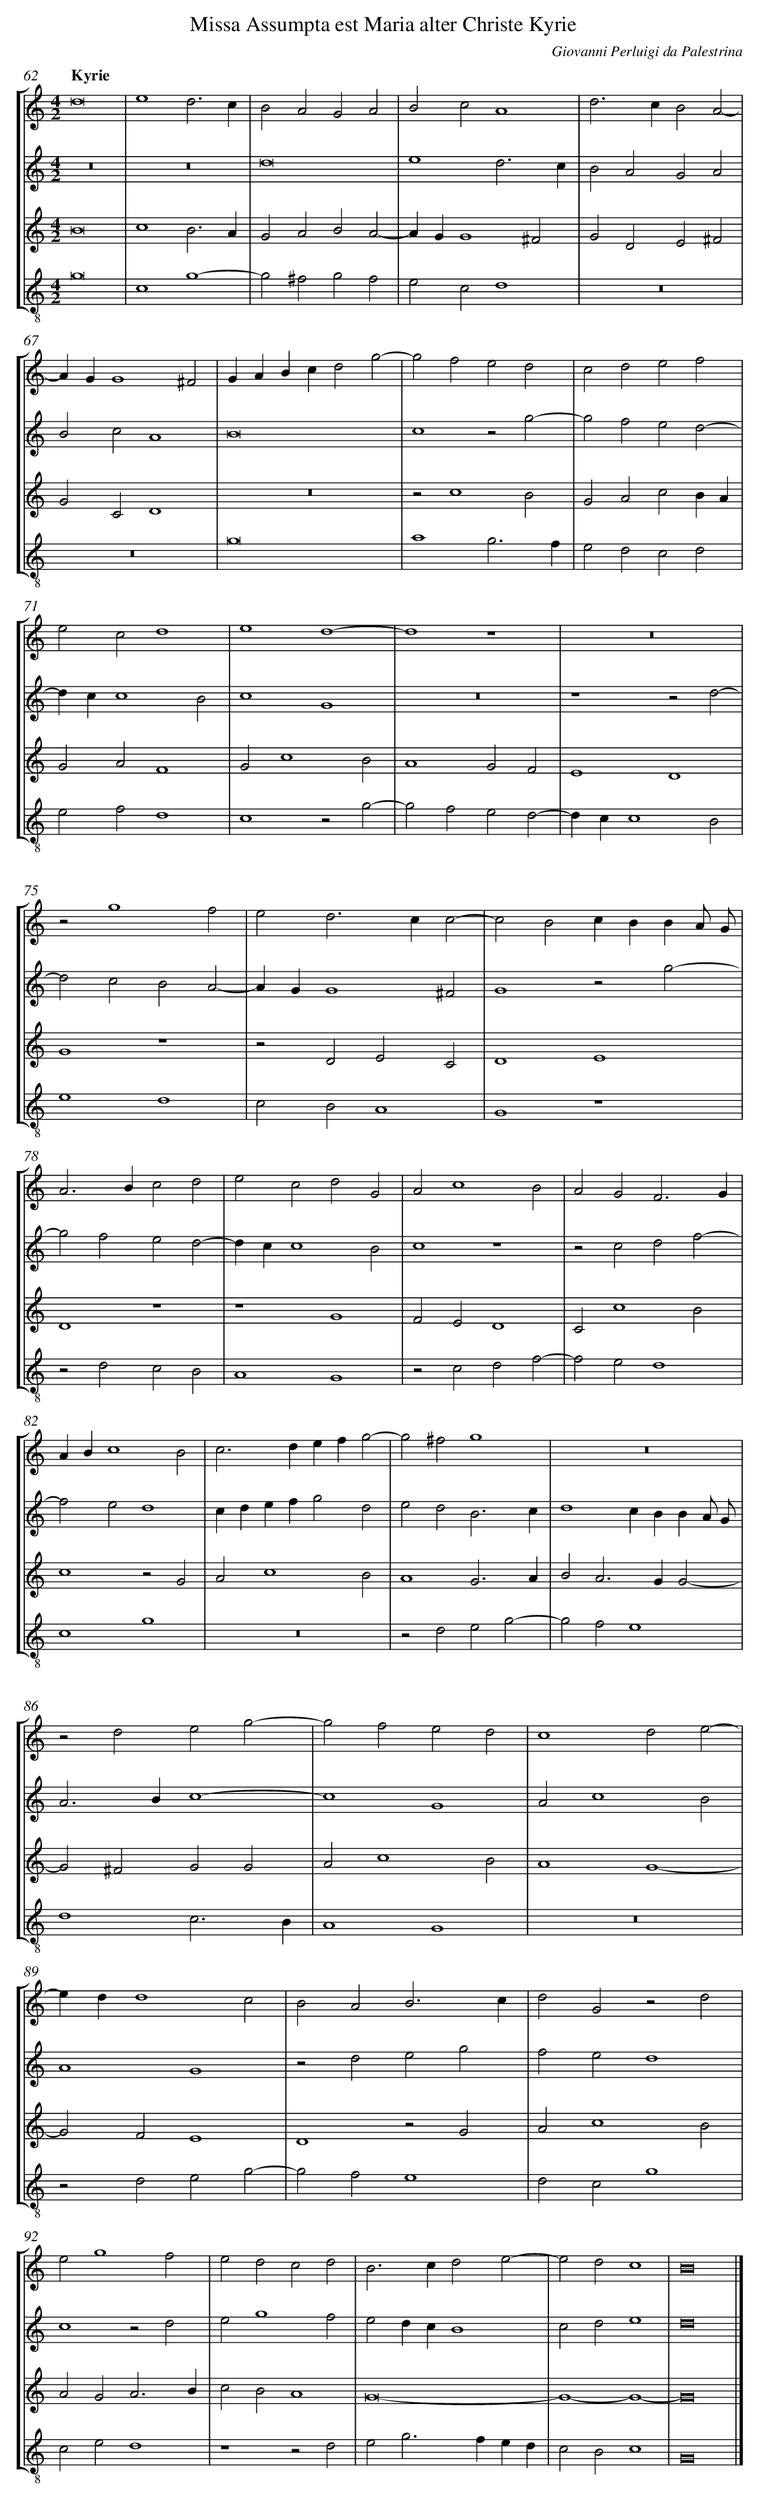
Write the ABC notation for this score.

X:1
T: Missa Assumpta est Maria alter Christe Kyrie
C: Giovanni Perluigi da Palestrina
L: 1/4
M: 4/2
Q: "Kyrie"
%%staves [1 2 3 4]
V: 1 clef=treble
V: 2 clef=treble
V: 3 clef=treble
V: 4 clef=treble-8
K: C
[V:1] d8 |
[V:2] z8 |
[V:3] B8 |
[V:4] g8 |
[V:1] e4d3c |
[V:2] z8 |
[V:3] c4B3A |
[V:4] c4g4- |
[V:1] B2A2G2A2 |
[V:2] d8 |
[V:3] G2A2B2A2- |
[V:4] g2^f2g2f2 |
[V:1] B2c2A4 |
[V:2] e4d3c |
[V:3] AGG4^F2 |
[V:4] e2c2d4 |
[V:1] d2>c2B2A2- |
[V:2] B2A2G2A2 |
[V:3] G2D2E2^F2 |
[V:4] z8 |
[V:1] AGG4^F2 |
[V:2] B2c2A4 |
[V:3] G2C2D4 |
[V:4] z8 |
[V:1] GABcd2g2- |
[V:2] B8 |
[V:3] z8 |
[V:4] g8 |
[V:1] g2f2e2d2 |
[V:2] c4z2g2- |
[V:3] z2c4B2 |
[V:4] a4g3f |
[V:1] c2d2e2f2 |
[V:2] g2f2e2d2- |
[V:3] G2A2c2BA |
[V:4] e2d2c2d2 |
[V:1] e2c2d4 |
[V:2] dcc4B2 |
[V:3] G2A2F4 |
[V:4] e2f2d4 |
[V:1] e4d4- |
[V:2] c4G4 |
[V:3] G2c4B2 |
[V:4] c4z2g2- |
[V:1] d4z4 |
[V:2] z8 |
[V:3] A4G2F2 |
[V:4] g2f2e2d2- |
[V:1] z8 |
[V:2] z4z2d2- |
[V:3] E4D4 |
[V:4] dcc4B2 |
[V:1] z2g4f2 |
[V:2] d2c2B2A2- |
[V:3] G4z4 |
[V:4] e4d4 |
[V:1] e2d2>c2c2- |
[V:2] AGG4^F2 |
[V:3] z2D2E2C2 |
[V:4] c2B2A4 |
[V:1] c2B2cBBA/ G/ |
[V:2] G4z2g2- |
[V:3] D4E4 |
[V:4] G4z4 |
[V:1] A2>B2c2d2 |
[V:2] g2f2e2d2- |
[V:3] D4z4 |
[V:4] z2d2c2B2 |
[V:1] e2c2d2G2 |
[V:2] dcc4B2 |
[V:3] z4G4 |
[V:4] A4G4 |
[V:1] A2c4B2 |
[V:2] c4z4 |
[V:3] F2E2D4 |
[V:4] z2c2d2f2- |
[V:1] A2G2F3G |
[V:2] z2c2d2f2- |
[V:3] C2c4B2 |
[V:4] f2e2d4 |
[V:1] ABc4B2 |
[V:2] f2e2d4 |
[V:3] c4z2G2 |
[V:4] c4g4 |
[V:1] c2>d2efg2- |
[V:2] cdefg2d2 |
[V:3] A2c4B2 |
[V:4] z8 |
[V:1] g2^f2g4 |
[V:2] e2d2B3c |
[V:3] A4G3A |
[V:4] z2d2e2g2- |
[V:1] z8 |
[V:2] d4cBBA/ G/ |
[V:3] B2A2>G2G2- |
[V:4] g2f2e4 |
[V:1] z2d2e2g2- |
[V:2] A2>B2c4- |
[V:3] G2^F2G2G2 |
[V:4] d4c3B |
[V:1] g2f2e2d2 |
[V:2] c4G4 |
[V:3] A2c4B2 |
[V:4] A4G4 |
[V:1] c4d2e2- |
[V:2] A2c4B2 |
[V:3] A4G4- |
[V:4] z8 |
[V:1] edd4c2 |
[V:2] A4G4 |
[V:3] G2F2E4 |
[V:4] z2d2e2g2- |
[V:1] B2A2B3c |
[V:2] z2d2e2g2 |
[V:3] D4z2G2 |
[V:4] g2f2e4 |
[V:1] d2G2z2d2 |
[V:2] f2e2d4 |
[V:3] A2c4B2 |
[V:4] d2c2g4 |
[V:1] e2g4f2 |
[V:2] c4z2d2 |
[V:3] A2G2A3B |
[V:4] c2e2d4 |
[V:1] e2d2c2d2 |
[V:2] e2g4f2 |
[V:3] c2B2A4 |
[V:4] z4z2d2 |
[V:1] B2>c2d2e2- |
[V:2] e2dcB4 |
[V:3] G8- |
[V:4] e2g2>f2ed |
[V:1] e2d2c4 |
[V:2] c2d2e4 |
[V:3] G4-G4- |
[V:4] c2B2c4 |
[V:1] B8 |]
[V:2] d8 |]
[V:3] G8 |]
[V:4] G8 |]
